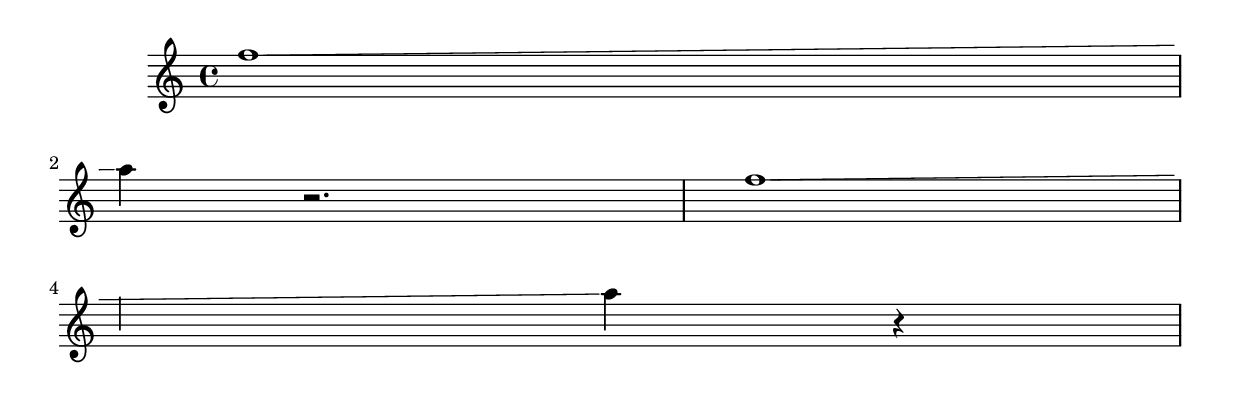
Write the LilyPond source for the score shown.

% DO NOT EDIT this file manually; it is automatically
% generated from Documentation/snippets/new
% Make any changes in Documentation/snippets/new/
% and then run scripts/auxiliar/makelsr.py
%
% This file is in the public domain.
%% Note: this file works from version 2.17.30
\version "2.18.0"

\header {
  lsrtags = "staff-notation, tweaks-and-overrides"

  texidoc = "
Setting the @code{breakable} property to @code{#t} in combination with
@code{after-line-breaking} allows a glissando to break if it occurs
at a line break:
"

  doctitle = "Making glissandi breakable"
} % begin verbatim


glissandoSkipOn = {
  \override NoteColumn.glissando-skip = ##t
  \hide NoteHead
  \override NoteHead.no-ledgers = ##t
}

\relative c'' {
  \override Glissando.breakable = ##t
  \override Glissando.after-line-breaking = ##t
  f1\glissando |
  \break
  a4 r2. |
  f1\glissando
  \once \glissandoSkipOn
  \break
  a2 a4 r4 |
}
